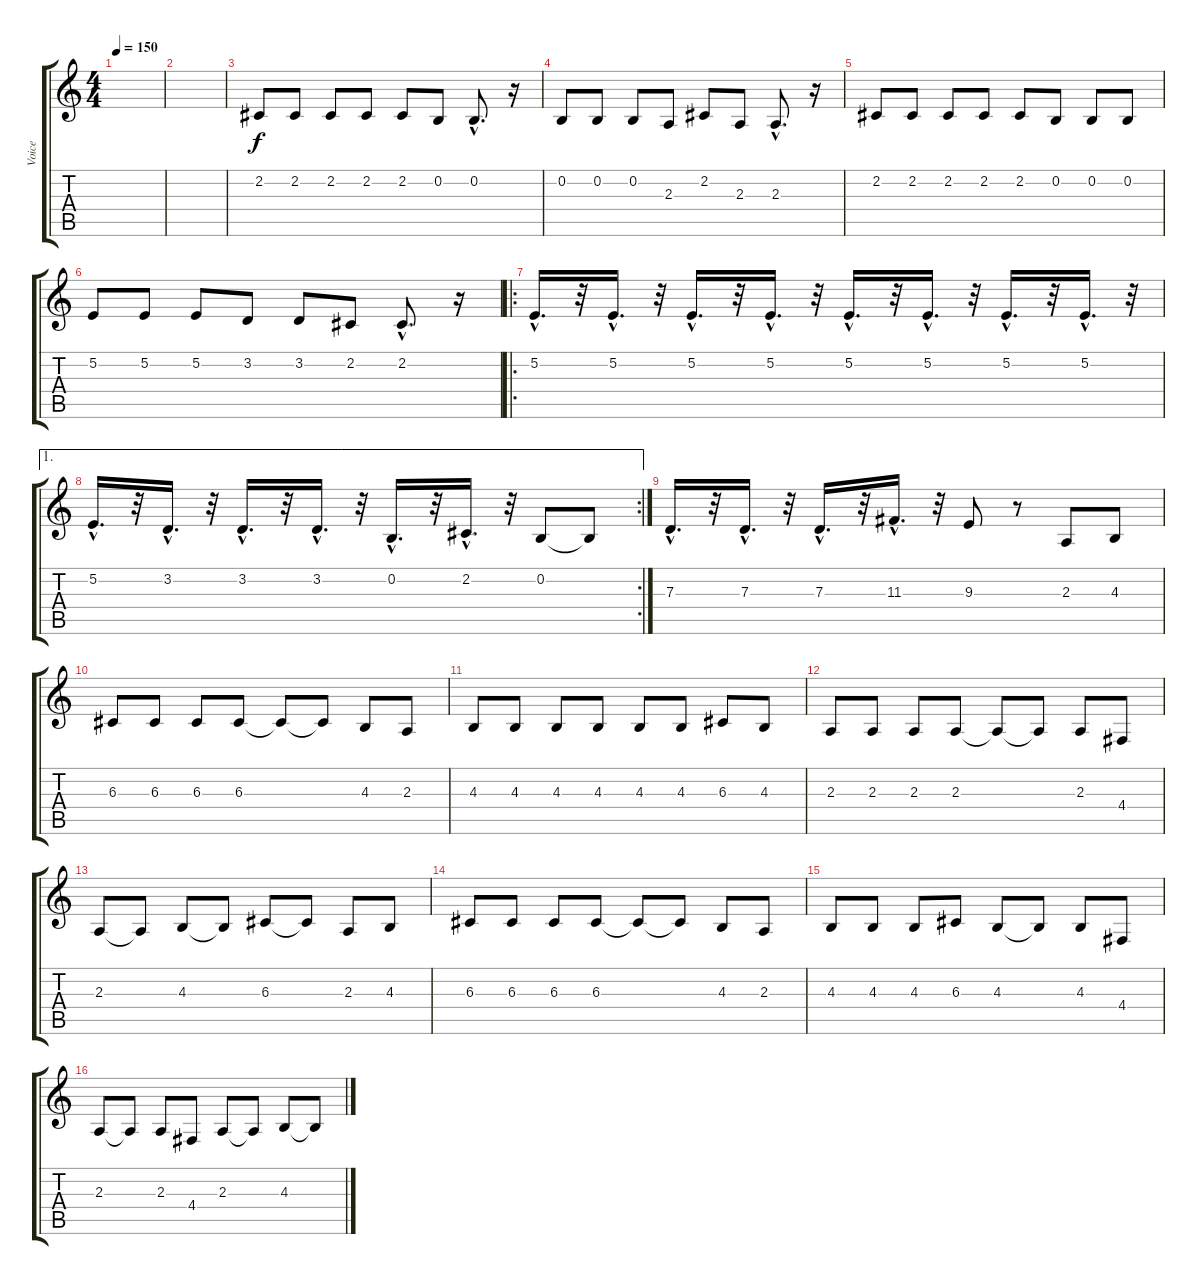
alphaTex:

\track ("Voice" "Voice") {instrument bassoon}
\staff {score tabs}
\tuning (E4 B3 G3 D3 A2 E2) {hide}
\ts (4 4)
\tempo 150
\clef g2
\ks c
|
|
2.2.8 2.2.8 2.2.8 2.2.8 2.2.8 0.2.8 0.2{hac}.8{d} r.16 |
0.2.8 0.2.8 0.2.8 2.3.8 2.2.8 2.3.8 2.3{hac}.8{d} r.16 |
2.2.8 2.2.8 2.2.8 2.2.8 2.2.8 0.2.8 0.2.8 0.2.8 |
5.2.8 5.2.8 5.2.8 3.2.8 3.2.8 2.2.8 2.2{hac}.8{d} r.16 |
\ro
5.2{hac}.16{d} r.32 5.2{hac}.16{d} r.32 5.2{hac}.16{d} r.32 5.2{hac}.16{d} r.32 5.2{hac}.16{d} r.32 5.2{hac}.16{d} r.32 5.2{hac}.16{d} r.32 5.2{hac}.16{d} r.32 |
\ae 1
\rc 2
5.2{hac}.16{d} r.32 3.2{hac}.16{d} r.32 3.2{hac}.16{d} r.32 3.2{hac}.16{d} r.32 0.2{hac}.16{d} r.32 2.2{hac}.16{d} r.32 0.2.8 0.2{t}.8 |
7.3{hac}.16{d} r.32 7.3{hac}.16{d} r.32 7.3{hac}.16{d} r.32 11.3{hac}.16{d} r.32 9.3.8 r.8 2.3.8 4.3.8 |
6.3.8 6.3.8 6.3.8 6.3.8 6.3{t}.8 6.3{t}.8 4.3.8 2.3.8 |
4.3.8 4.3.8 4.3.8 4.3.8 4.3.8 4.3.8 6.3.8 4.3.8 |
2.3.8 2.3.8 2.3.8 2.3.8 2.3{t}.8 2.3{t}.8 2.3.8 4.4.8 |
2.3.8 2.3{t}.8 4.3.8 4.3{t}.8 6.3.8 6.3{t}.8 2.3.8 4.3.8 |
6.3.8 6.3.8 6.3.8 6.3.8 6.3{t}.8 6.3{t}.8 4.3.8 2.3.8 |
4.3.8 4.3.8 4.3.8 6.3.8 4.3.8 4.3{t}.8 4.3.8 4.4.8 |
2.3.8 2.3{t}.8 2.3.8 4.4.8 2.3.8 2.3{t}.8 4.3.8 4.3{t}.8
